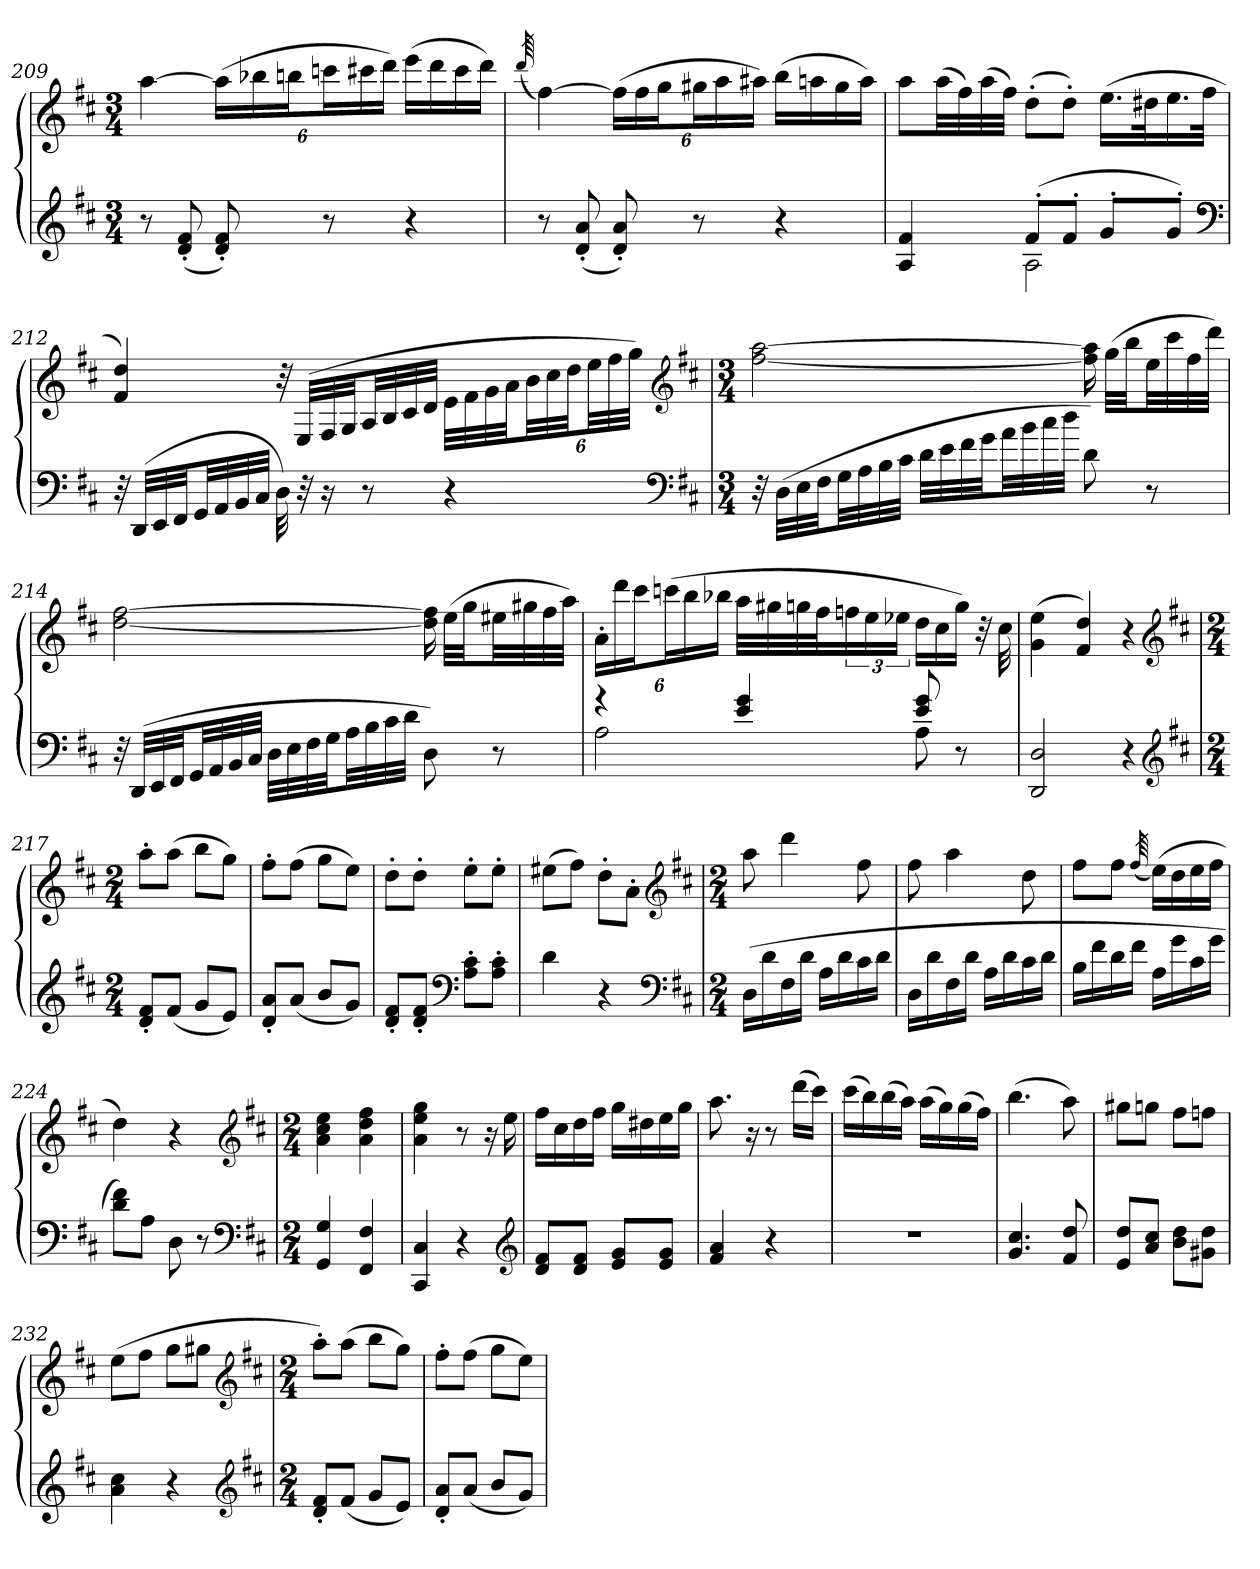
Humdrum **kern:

**kern	**kern
*part1	*part1
*staff2	*staff1
*clefG2	*clefG2
*k[f#c#]	*k[f#c#]
*D:	*D:
*M3/4	*M3/4
=209	=209
8r	[4aa
(8d' 8f#'	.
8d' 8f#')	(24aaLL]
.	24bb-X
.	24bbnJ
8r	24cccnL
.	24ccc#X
.	24dddJJ)
4r	(16eeeLL
.	16ddd
.	16ccc#
.	16dddJJ)
=210	=210
.	(64qddd
8r	[4ff#)
(8d' 8a'	.
8d' 8a')	(24ff#LL]
.	24ff#
.	24ggJ
8r	24gg#XL
.	24aa
.	24aa#XJJ)
4r	(16bbLL
.	16aan
.	16gg#
.	16aaJJ)
=211	=211
*^	*
4A 4f#	4ryy	8aaL
.	.	(32aaLL
.	.	32ff#)
.	.	(32aa
.	.	32ff#JJJ)
(8f#'L	2A	(8dd'L
8f#'J	.	8dd'J)
8g'L	.	(16.eeLL
.	.	32dd#XK
8g'J)	.	16.ee
.	.	32ff#JJk
*v	*v	*
*clefF4	*
=212	=212
32r	4f# 4dd)
(32DDLLL	.
32EE	.
32FF#JJ	.
32GGLL	.
32AA	.
32BB	.
32C#JJJ	.
32D)	32r
32r	(32ELLL
16r	32F#
.	32GJJ
8r	32ALL
.	32B
.	32c#
.	32dJJJ
4r	32eLLL
.	32f#
.	32g
.	32aJJ
.	48bLL
.	48cc#
.	48ddJJ
.	48eeLL
.	48ff#
.	48ggJJJ)
*clefF4	*clefG2
*k[f#c#]	*k[f#c#]
*D:	*D:
=213	=213
*M3/4	*M3/4
32r	[2ff# [2aa
(32DLLL	.
32E	.
32F#JJ	.
32GLL	.
32A	.
32B	.
32c#JJJ	.
32dLLL	.
32e	.
32f#	.
32gJJ	.
32aLL	.
32b	.
32cc#	.
32ddJJJ	.
8d)	16ff#] 16aa]
.	(32ggLLL
.	32bbJJ
8r	32eeLL
.	32ccc#
.	32ff#
.	32dddJJJ)
=214	=214
32r	[2dd [2ff#
(32DDLLL	.
32EE	.
32FF#JJ	.
32GGLL	.
32AA	.
32BB	.
32C#JJJ	.
32DLLL	.
32E	.
32F#	.
32GJJ	.
32ALL	.
32B	.
32c#	.
32dJJJ	.
8D)	16dd] 16ff#]
.	(32eeLLL
.	32ggJJ
8r	32ee#XLL
.	32gg#X
.	32ff#
.	32aaJJJ)
=215	=215
*^	*
4r	2A	24a'LL
.	.	24ddd
.	.	24ccc#J
.	.	(24cccnL
.	.	24bb
.	.	24bb-XJJ
4e 4g	.	32aaLLL
.	.	32gg#X
.	.	32ggn
.	.	32ff#J
.	.	24ffn
.	.	24ee
.	.	24ee-XJJ
8e 8g	8A	16ddLL
.	.	16cc#
8r	8ryy	16ggJJ)
.	.	32r
.	.	32cc#
*v	*v	*
=216	=216
2DD 2D	(4g 4ee
.	4f# 4dd)
4r	4r
*clefG2	*clefG2
*k[f#c#]	*k[f#c#]
*D:	*D:
=217	=217
*M2/4	*M2/4
8d' 8f#'L	8aa'L
(8f#J	(8aaJ
8gL	8bbL
8eJ)	8ggJ)
=218	=218
8d' 8a'L	8ff#'L
(8aJ	(8ff#J
8bL	8ggL
8gJ)	8eeJ)
=219	=219
8d' 8f#'L	8dd'L
8d' 8f#'J	8dd'J
*clefF4	*
8A' 8c#'L	8ee'L
8A' 8c#'J	8ee'J
=220	=220
4d	(8ee#XL
.	8ff#J)
4r	8dd'L
.	8a'J
*clefF4	*clefG2
*k[f#c#]	*k[f#c#]
*D:	*D:
=221	=221
*M2/4	*M2/4
(16DLL	8aa
16d	.
16F#	4ddd
16dJJ	.
16ALL	.
16d	.
16c#	8ff#
16dJJ	.
=222	=222
16DLL	8ff#
16d	.
16F#	4aa
16dJJ	.
16ALL	.
16d	.
16c#	8dd
16dJJ	.
=223	=223
16BLL	8ff#L
16f#	.
16d	8ff#J
16f#JJ	.
.	(64qff#
16ALL	(16eeLL)
16g	16dd
16c#	16ee
16gJJ	16ff#JJ
=224	=224
8d 8f#L)	4dd)
8AJ	.
8D	4r
8r	.
*clefF4	*clefG2
*k[f#c#]	*k[f#c#]
*D:	*D:
=225	=225
*M2/4	*M2/4
4GG 4G	4a 4cc# 4ee
4FF# 4F#	4a 4dd 4ff#
=226	=226
4CC# 4C#	4a 4ee 4gg
4r	8r
.	16r
.	16ee
*clefG2	*
=227	=227
8d 8f#L	16ff#LL
.	16cc#
8d 8f#J	16dd
.	16ff#JJ
8e 8gL	16ggLL
.	16dd#X
8e 8gJ	16ee
.	16ggJJ
=228	=228
4f# 4a	8.aa
.	16r
4r	8r
.	(16dddLL
.	16ccc#JJ)
=229	=229
2r	(16ccc#LL
.	16bb)
.	(16bb
.	16aaJJ)
.	(16aaLL
.	16gg)
.	(16gg
.	16ff#JJ)
=230	=230
4.g 4.cc#	(4.bb
8f# 8dd	8aa)
=231	=231
8e 8ddL	8gg#XL
8a 8cc#J	8ggnJ
8b 8ddL	8ff#L
8g#X 8ddJ	8ffnJ
=232	=232
4a 4cc#	(8eeL
.	8ff#J
4r	8ggL
.	8gg#XJ
*clefG2	*clefG2
*k[f#c#]	*k[f#c#]
*D:	*D:
=233	=233
*M2/4	*M2/4
8d' 8f#'L	8aa'L)
(8f#J	(8aaJ
8gL	8bbL
8eJ)	8ggJ)
=234	=234
8d' 8a'L	8ff#'L
(8aJ	(8ff#J
8bL	8ggL
8gJ)	8eeJ)
=	=
*-	*-
